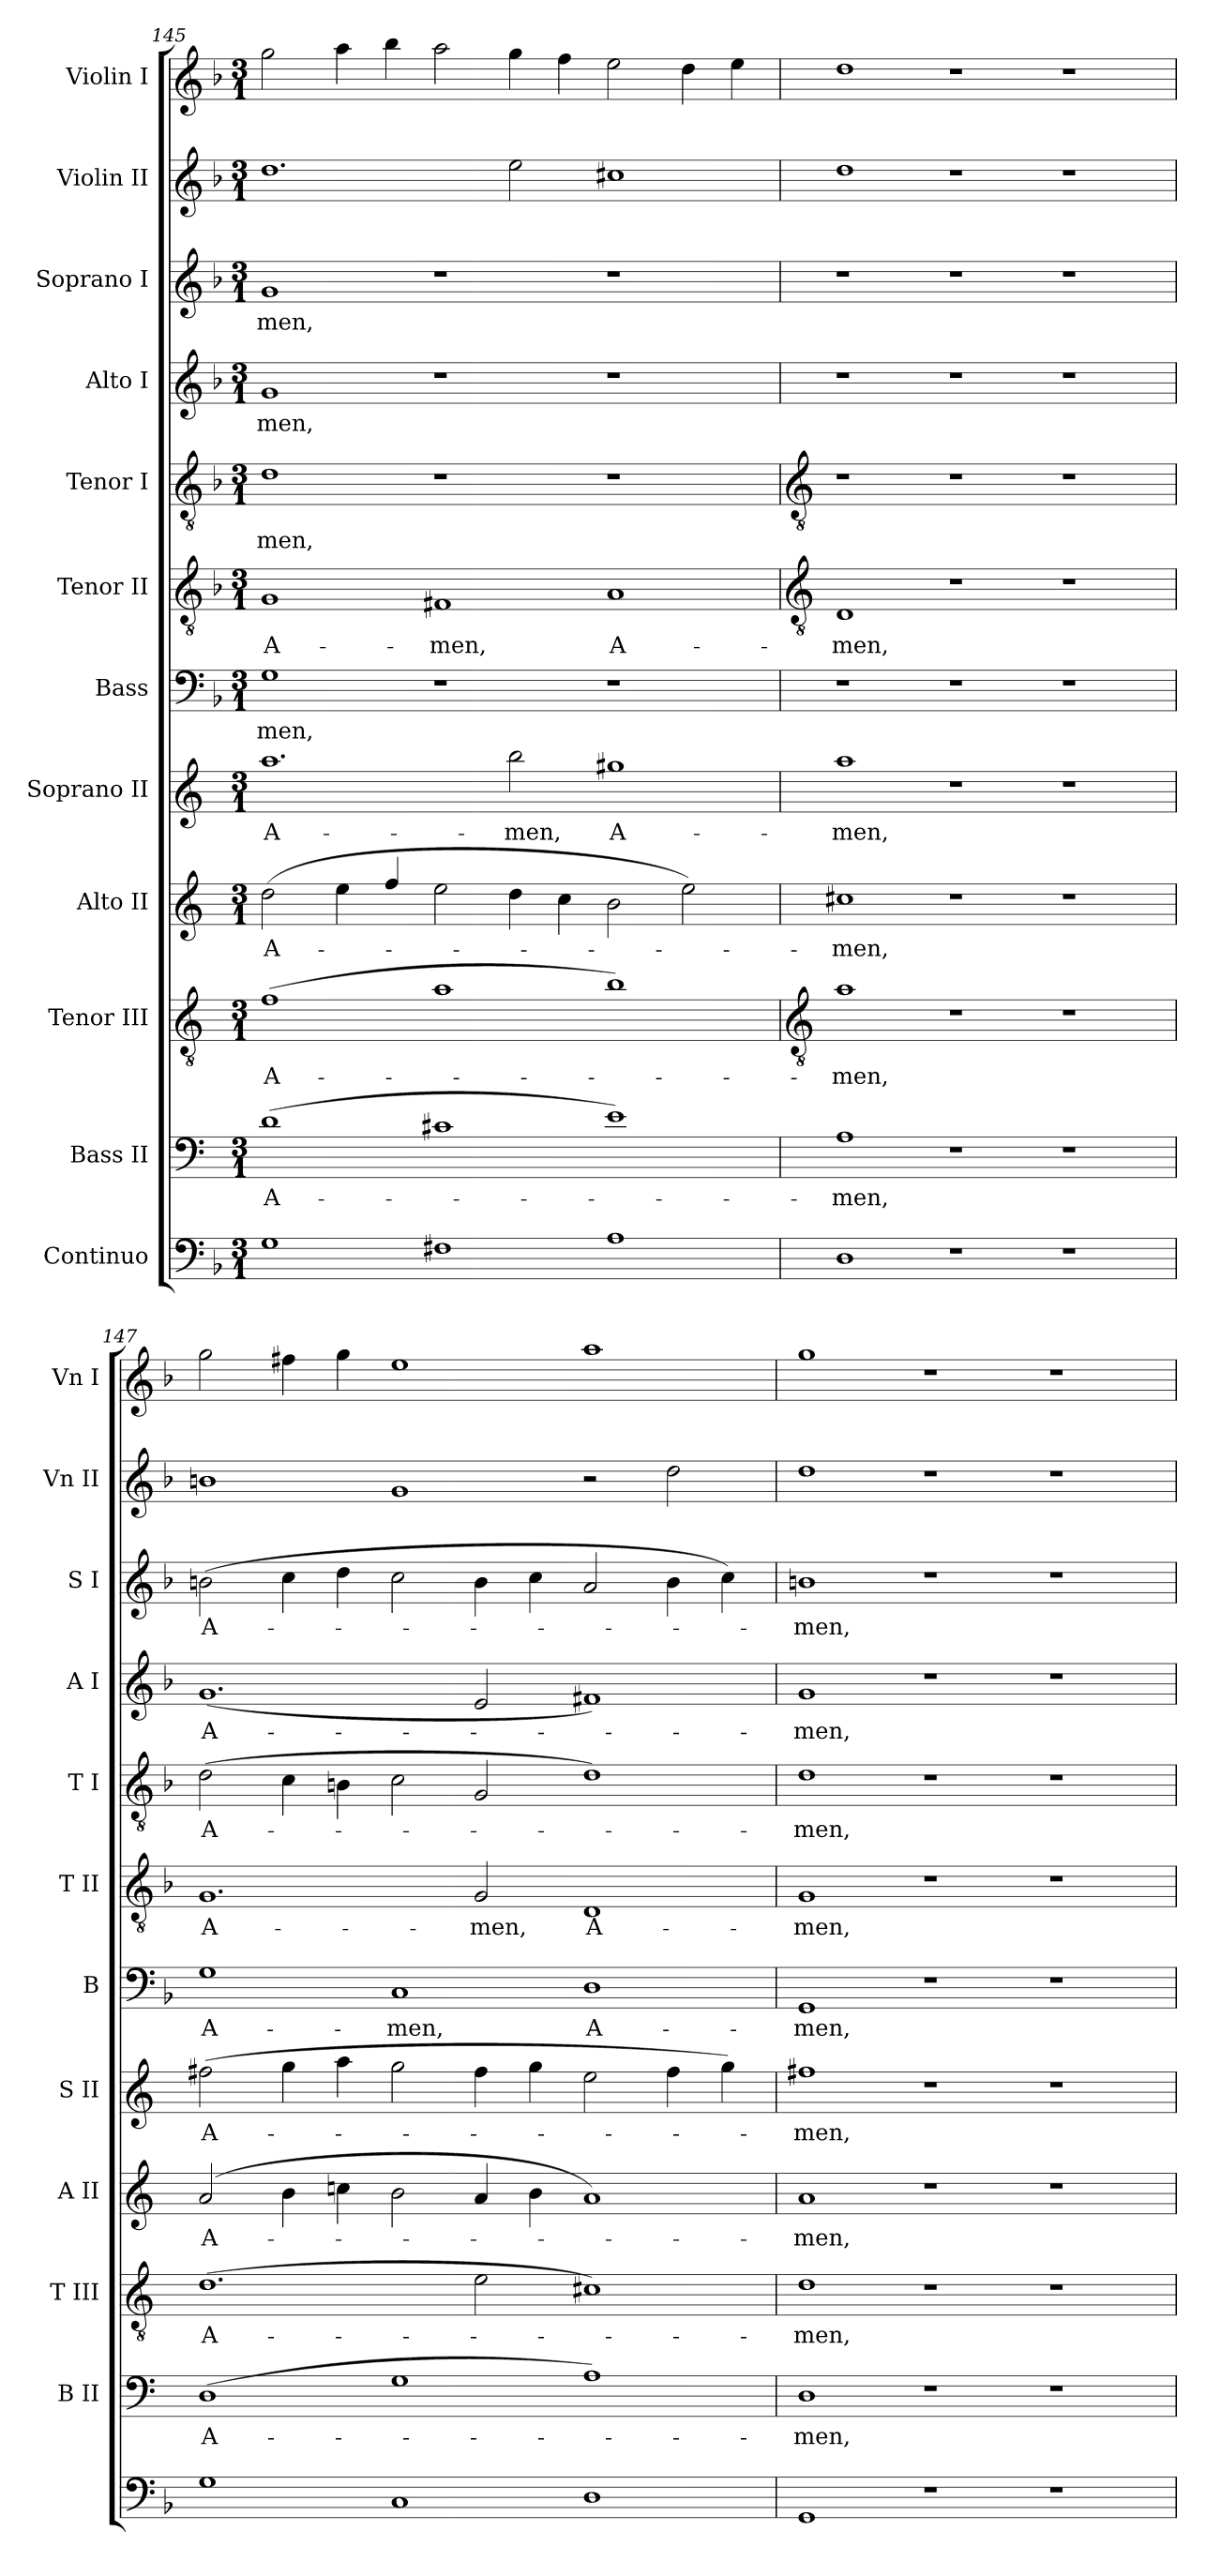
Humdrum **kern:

**kern	**kern	**text	**kern	**text	**kern	**text	**kern	**text	**kern	**text	**kern	**text	**kern	**text	**kern	**text	**kern	**text	**kern	**kern
*part12	*part11	*part11	*part10	*part10	*part9	*part9	*part8	*part8	*part7	*part7	*part6	*part6	*part5	*part5	*part4	*part4	*part3	*part3	*part2	*part1
*staff12	*staff11	*staff11	*staff10	*staff10	*staff9	*staff9	*staff8	*staff8	*staff7	*staff7	*staff6	*staff6	*staff5	*staff5	*staff4	*staff4	*staff3	*staff3	*staff2	*staff1
*I"Continuo	*I"Bass II	*	*I"Tenor III	*	*I"Alto II	*	*I"Soprano II	*	*I"Bass	*	*I"Tenor II	*	*I"Tenor I	*	*I"Alto I	*	*I"Soprano I	*	*I"Violin II	*I"Violin I
*	*I'B II	*	*I'T III	*	*I'A II	*	*I'S II	*	*I'B	*	*I'T II	*	*I'T I	*	*I'A I	*	*I'S I	*	*I'Vn II	*I'Vn I
*clefF4	*clefF4	*	*clefGv2	*	*clefG2	*	*clefG2	*	*clefF4	*	*clefGv2	*	*clefGv2	*	*clefG2	*	*clefG2	*	*clefG2	*clefG2
*	*ITrd4c7	*	*ITrd4c7	*	*ITrd4c7	*	*ITrd4c7	*	*	*	*	*	*	*	*	*	*	*	*	*
*k[b-]	*k[b-]	*	*k[b-]	*	*k[b-]	*	*k[b-]	*	*k[b-]	*	*k[b-]	*	*k[b-]	*	*k[b-]	*	*k[b-]	*	*k[b-]	*k[b-]
*F:	*F:	*	*F:	*	*F:	*	*F:	*	*F:	*	*F:	*	*F:	*	*F:	*	*F:	*	*F:	*F:
*M3/1	*M3/1	*	*M3/1	*	*M3/1	*	*M3/1	*	*M3/1	*	*M3/1	*	*M3/1	*	*M3/1	*	*M3/1	*	*M3/1	*M3/1
=145	=145	=145	=145	=145	=145	=145	=145	=145	=145	=145	=145	=145	=145	=145	=145	=145	=145	=145	=145	=145
!	!	!LO:LY:b	!	!LO:LY:b	!	!LO:LY:b	!	!LO:LY:b	!	!LO:LY:b	!	!LO:LY:b	!	!LO:LY:b	!	!LO:LY:b	!	!LO:LY:b	!	!
1G	(>1G	A-	(>1B-	A-	(<2g	A-	1.dd	A-	1G	-men,	1G	A-	1d	-men,	1g	men,	1g	men,	1.dd	2gg
.	.	.	.	.	4a	.	.	.	.	.	.	.	.	.	.	.	.	.	.	4aa
.	.	.	.	.	4b-/	.	.	.	.	.	.	.	.	.	.	.	.	.	.	4bb-
!	!	!	!	!	!	!	!	!	!	!	!	!LO:LY:b	!	!	!	!	!	!	!	!
1F#X	1F#X	.	1d	.	2a	.	.	.	1r	.	1F#X	-men,	1r	.	1r	.	1r	.	.	2aa
!	!	!	!	!	!	!	!	!LO:LY:b	!	!	!	!	!	!	!	!	!	!	!	!
.	.	.	.	.	4g	.	2ee	-men,	.	.	.	.	.	.	.	.	.	.	2ee	4gg
.	.	.	.	.	4f	.	.	.	.	.	.	.	.	.	.	.	.	.	.	4ff
!	!	!	!	!	!	!	!	!LO:LY:b	!	!	!	!LO:LY:b	!	!	!	!	!	!	!	!
1A	1A)	.	1e)	.	2e	.	1cc#X	A-	1r	.	1A	A-	1r	.	1r	.	1r	.	1cc#X	2ee
.	.	.	.	.	2a)	.	.	.	.	.	.	.	.	.	.	.	.	.	.	4dd
.	.	.	.	.	.	.	.	.	.	.	.	.	.	.	.	.	.	.	.	4ee
!!LO:LB:g=z
=146	=146	=146	=146	=146	=146	=146	=146	=146	=146	=146	=146	=146	=146	=146	=146	=146	=146	=146	=146	=146
*	*	*	*clefGv2	*	*	*	*	*	*	*	*clefGv2	*	*clefGv2	*	*	*	*	*	*	*
!	!	!LO:LY:b	!	!LO:LY:b	!	!LO:LY:b	!	!LO:LY:b	!	!	!	!LO:LY:b	!	!	!	!	!	!	!	!
1D	1D	men,	1d	men,	1f#X	men,	1dd	-men,	1r	.	1D	-men,	1r	.	1r	.	1r	.	1dd	1dd
1r	1r	.	1r	.	1r	.	1r	.	1r	.	1r	.	1r	.	1r	.	1r	.	1r	1r
1r	1r	.	1r	.	1r	.	1r	.	1r	.	1r	.	1r	.	1r	.	1r	.	1r	1r
=147	=147	=147	=147	=147	=147	=147	=147	=147	=147	=147	=147	=147	=147	=147	=147	=147	=147	=147	=147	=147
!	!	!LO:LY:b	!	!LO:LY:b	!	!LO:LY:b	!	!LO:LY:b	!	!LO:LY:b	!	!LO:LY:b	!	!LO:LY:b	!	!LO:LY:b	!	!LO:LY:b	!	!
1G	(<1GG	A-	(<1.G	A-	(<2d	A-	(>2bn	A-	1G	A-	1.G	A-	(>2d	A-	(<1.g	A-	(>2bn	A-	1bn	2gg
.	.	.	.	.	4e	.	4cc	.	.	.	.	.	4c	.	.	.	4cc	.	.	4ff#X
.	.	.	.	.	4fn	.	4dd	.	.	.	.	.	4Bn	.	.	.	4dd	.	.	4gg
!	!	!	!	!	!	!	!	!	!	!LO:LY:b	!	!	!	!	!	!	!	!	!	!
1C	1C	.	.	.	2e	.	2cc	.	1C	-men,	.	.	2c	.	.	.	2cc	.	1g	1ee
!	!	!	!	!	!	!	!	!	!	!	!	!LO:LY:b	!	!	!	!	!	!	!	!
.	.	.	2A	.	4d	.	4b	.	.	.	2G	-men,	2G	.	2e	.	4b	.	.	.
.	.	.	.	.	4e	.	4cc	.	.	.	.	.	.	.	.	.	4cc	.	.	.
!	!	!	!	!	!	!	!	!	!	!LO:LY:b	!	!LO:LY:b	!	!	!	!	!	!	!	!
1D	1D)	.	1F#X)	.	1d)	.	2a	.	1D	A-	1D	A-	1d)	.	1f#X)	.	2a	.	2r	1aa
.	.	.	.	.	.	.	4b	.	.	.	.	.	.	.	.	.	4b	.	2dd	.
.	.	.	.	.	.	.	4cc)	.	.	.	.	.	.	.	.	.	4cc)	.	.	.
=148	=148	=148	=148	=148	=148	=148	=148	=148	=148	=148	=148	=148	=148	=148	=148	=148	=148	=148	=148	=148
!	!	!LO:LY:b	!	!LO:LY:b	!	!LO:LY:b	!	!LO:LY:b	!	!LO:LY:b	!	!LO:LY:b	!	!LO:LY:b	!	!LO:LY:b	!	!LO:LY:b	!	!
1GG	1GG	men,	1G	men,	1d	men,	1bn	men,	1GG	-men,	1G	-men,	1d	men,	1g	men,	1bn	men,	1dd	1gg
1r	1r	.	1r	.	1r	.	1r	.	1r	.	1r	.	1r	.	1r	.	1r	.	1r	1r
1r	1r	.	1r	.	1r	.	1r	.	1r	.	1r	.	1r	.	1r	.	1r	.	1r	1r
=	=	=	=	=	=	=	=	=	=	=	=	=	=	=	=	=	=	=	=	=
*-	*-	*-	*-	*-	*-	*-	*-	*-	*-	*-	*-	*-	*-	*-	*-	*-	*-	*-	*-	*-
